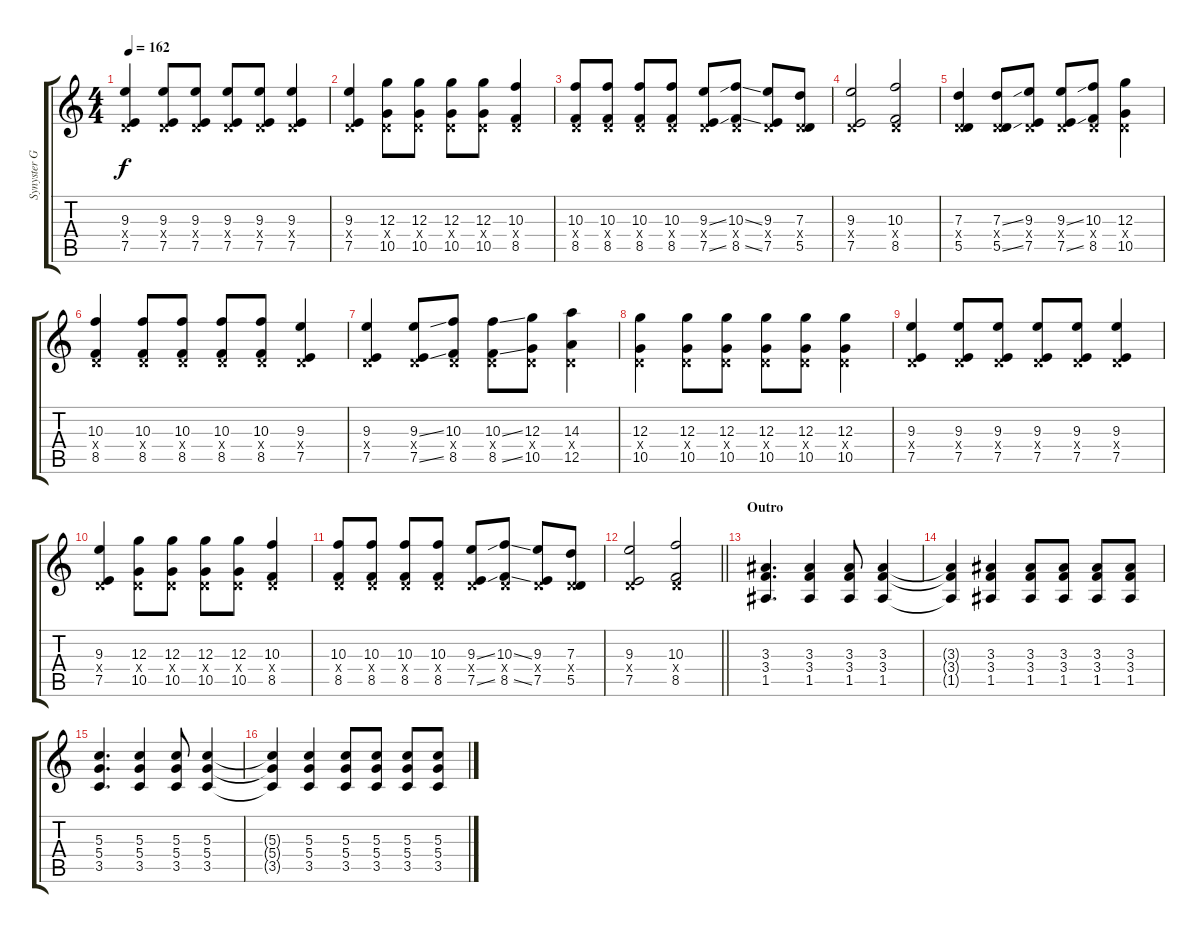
\track ("Synyster Gates" "Synyster G") {instrument distortionguitar}
\staff {score tabs}
\tuning (E4 B3 G3 D3 A2 D2) {hide}
\ts (4 4)
\tempo 162
\clef g2
\ks c
(9.3 0.4{x} 7.5).4{dy f} (9.3 0.4{x} 7.5).8 (9.3 0.4{x} 7.5).8 (9.3 0.4{x} 7.5).8 (9.3 0.4{x} 7.5).8 (9.3 0.4{x} 7.5).4 |
(9.3 0.4{x} 7.5).4 (12.3 0.4{x} 10.5).8 (12.3 0.4{x} 10.5).8 (12.3 0.4{x} 10.5).8 (12.3 0.4{x} 10.5).8 (10.3 0.4{x} 8.5).4 |
(10.3 0.4{x} 8.5).8 (10.3 0.4{x} 8.5).8 (10.3 0.4{x} 8.5).8 (10.3 0.4{x} 8.5).8 (9.3{ss} 0.4{x} 7.5{ss}).8 (10.3{ss} 0.4{x} 8.5{ss}).8 (9.3 0.4{x} 7.5).8 (7.3 0.4{x} 5.5).8 |
(9.3 0.4{x} 7.5).2 (10.3 0.4{x} 8.5).2 |
(7.3 0.4{x} 5.5).4 (7.3{ss} 0.4{x} 5.5{ss}).8 (9.3 0.4{x} 7.5).8 (9.3{ss} 0.4{x} 7.5{ss}).8 (10.3 0.4{x} 8.5).8 (12.3 0.4{x} 10.5).4 |
(10.3 0.4{x} 8.5).4 (10.3 0.4{x} 8.5).8 (10.3 0.4{x} 8.5).8 (10.3 0.4{x} 8.5).8 (10.3 0.4{x} 8.5).8 (9.3 0.4{x} 7.5).4 |
(9.3 0.4{x} 7.5).4 (9.3{ss} 0.4{x} 7.5{ss}).8 (10.3 0.4{x} 8.5).8 (10.3{ss} 0.4{x} 8.5{ss}).8 (12.3 0.4{x} 10.5).8 (14.3 0.4{x} 12.5).4 |
(12.3 0.4{x} 10.5).4 (12.3 0.4{x} 10.5).8 (12.3 0.4{x} 10.5).8 (12.3 0.4{x} 10.5).8 (12.3 0.4{x} 10.5).8 (12.3 0.4{x} 10.5).4 |
(9.3 0.4{x} 7.5).4 (9.3 0.4{x} 7.5).8 (9.3 0.4{x} 7.5).8 (9.3 0.4{x} 7.5).8 (9.3 0.4{x} 7.5).8 (9.3 0.4{x} 7.5).4 |
(9.3 0.4{x} 7.5).4 (12.3 0.4{x} 10.5).8 (12.3 0.4{x} 10.5).8 (12.3 0.4{x} 10.5).8 (12.3 0.4{x} 10.5).8 (10.3 0.4{x} 8.5).4 |
(10.3 0.4{x} 8.5).8 (10.3 0.4{x} 8.5).8 (10.3 0.4{x} 8.5).8 (10.3 0.4{x} 8.5).8 (9.3{ss} 0.4{x} 7.5{ss}).8 (10.3{ss} 0.4{x} 8.5{ss}).8 (9.3 0.4{x} 7.5).8 (7.3 0.4{x} 5.5).8 |
\barLineRight lightlight
(9.3 0.4{x} 7.5).2 (10.3 0.4{x} 8.5).2 |
\section ("" "Outro")
(3.3 3.4 1.5).4{d volume 16} (3.3 3.4 1.5).4 (3.3 3.4 1.5).8 (3.3 3.4 1.5).4 |
(3.3{t} 3.4{t} 1.5{t}).4 (3.3 3.4 1.5).4 (3.3 3.4 1.5).8 (3.3 3.4 1.5).8 (3.3 3.4 1.5).8 (3.3 3.4 1.5).8 |
(5.3 5.4 3.5).4{d} (5.3 5.4 3.5).4 (5.3 5.4 3.5).8 (5.3 5.4 3.5).4 |
(5.3{t} 5.4{t} 3.5{t}).4 (5.3 5.4 3.5).4 (5.3 5.4 3.5).8 (5.3 5.4 3.5).8 (5.3 5.4 3.5).8 (5.3 5.4 3.5).8
